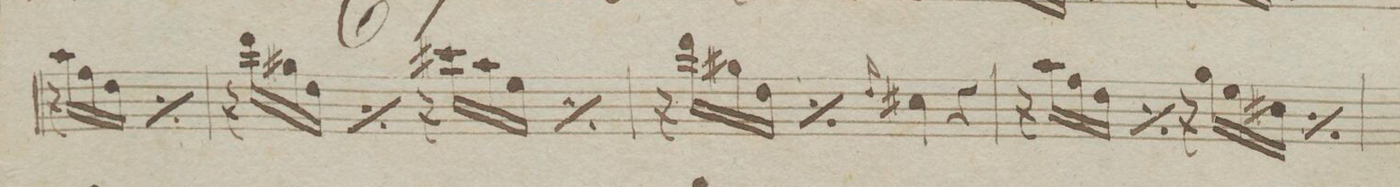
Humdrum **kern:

**kern	**dynam
*I"Violio 1mo	*
*clefG2	*
*k[b-]	*
*met(c)	*
*M4/4	*
16r	.
16aa\LL	.
16ff\	.
16dd\JJ	.
*rep	*
16r	.
16aa\LL	.
16ff\	.
16dd\JJ	.
*Xrep	*
=3	=3
16r	.
16ddd\LL	.
16gg#X\	.
16dd\JJ	.
*rep	*
16r	.
16ddd\LL	.
16gg#X\	.
16dd\JJ	.
*Xrep	*
16r	.
16ccc#X\LL	.
16aa\	.
16ee\JJ	.
*rep	*
16r	.
16ccc#X\LL	.
16aa\	.
16ee\JJ	.
*Xrep	*
=4	=4
16r	.
16ddd\LL	.
16gg#X\	.
16dd\JJ	.
*rep	*
16r	.
16ddd\LL	.
16gg#X\	.
16dd\JJ	.
*Xrep	*
16qqdd/	.
4cc#X\	.
4r	.
=5	=5
16r	.
16aa\LL	.
16ff\	.
16dd\JJ	.
*rep	*
16r	.
16aa\LL	.
16ff\	.
16dd\JJ	.
*Xrep	*
16r	.
16gg\LL	.
16ee\	.
16cc#X\JJ	.
*rep	*
16r	.
16gg\LL	.
16ee\	.
16cc#X\JJ	.
*Xrep	*
=6	=6
*-	*-
